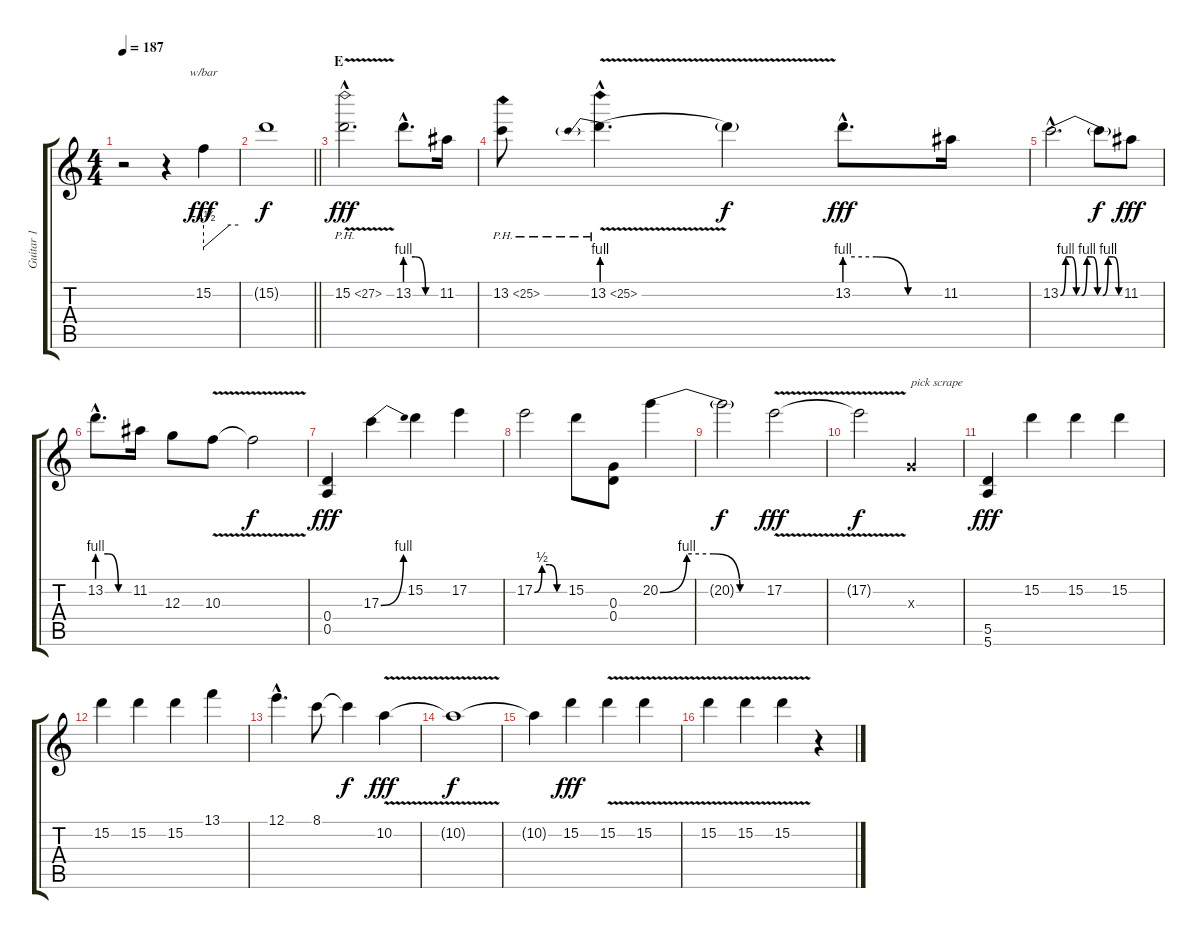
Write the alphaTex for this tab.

\track ("Guitar 1" "Guitar 1") {instrument distortionguitar}
\staff {score tabs}
\tuning (E4 B3 G3 D3 A2 E2) {hide}
\ts (4 4)
\tempo 187
\clef g2
\ks c
r.2{dy f} r.4 15.2.4{tbe (custom default 0 -18 45 0 60 0) dy fff} |
\barLineRight lightlight
15.2{t}.1{dy f} |
\section ("" "E")
15.2{ph 12 v hac}.2{d dy fff} 13.2{be (custom 0 4 20 4 40 0 60 0) hac}.8{d} 11.2.16 |
13.2{ph 12}.8 13.2{be (prebend 0 4 60 4) ph 12 v hac}.4{d} 13.2{t}.4{dy f} 13.2{be (custom 0 4 20 4 40 0 60 0) hac}.8{d dy fff} 11.2.16 |
13.2{be (custom 0 0 5 4 10 4 15 0 20 0 25 4 30 4 35 0 40 0 45 4 50 4 55 0 60 0) hac}.2{d} 13.2{t}.8{dy f} 11.2.8{dy fff} |
13.2{be (custom 0 4 20 4 40 0 60 0) hac}.8{d} 11.2.16 12.3.8 10.3{v}.8 10.3{t}.2{dy f} |
(0.4 0.5).4{dy fff} 17.3{be (bend 0 0 60 4)}.4 15.2.4 17.2.4 |
17.2{be (custom 0 0 15 2 30 2 45 0 60 0)}.2 15.2.8 (0.3 0.4).8 20.2{be (custom 0 0 15 4 30 4 45 0 60 0)}.4 |
20.2{t}.2{dy f} 17.2{v}.2{dy fff} |
17.2{t}.2{dy f} 0.3{x}.2{txt "pick scrape"} |
(5.5 5.6).4{dy fff} 15.2.4 15.2.4 15.2.4 |
15.2.4 15.2.4 15.2.4 13.1.4 |
12.1{hac}.4{d} 8.1.8 8.1{t}.4{dy f} 10.2{v}.4{dy fff} |
10.2{t}.1{dy f} |
10.2{t}.4 15.2.4{dy fff} 15.2{v}.4 15.2{v}.4 |
15.2{v}.4 15.2{v}.4 15.2{v}.4 r.4
